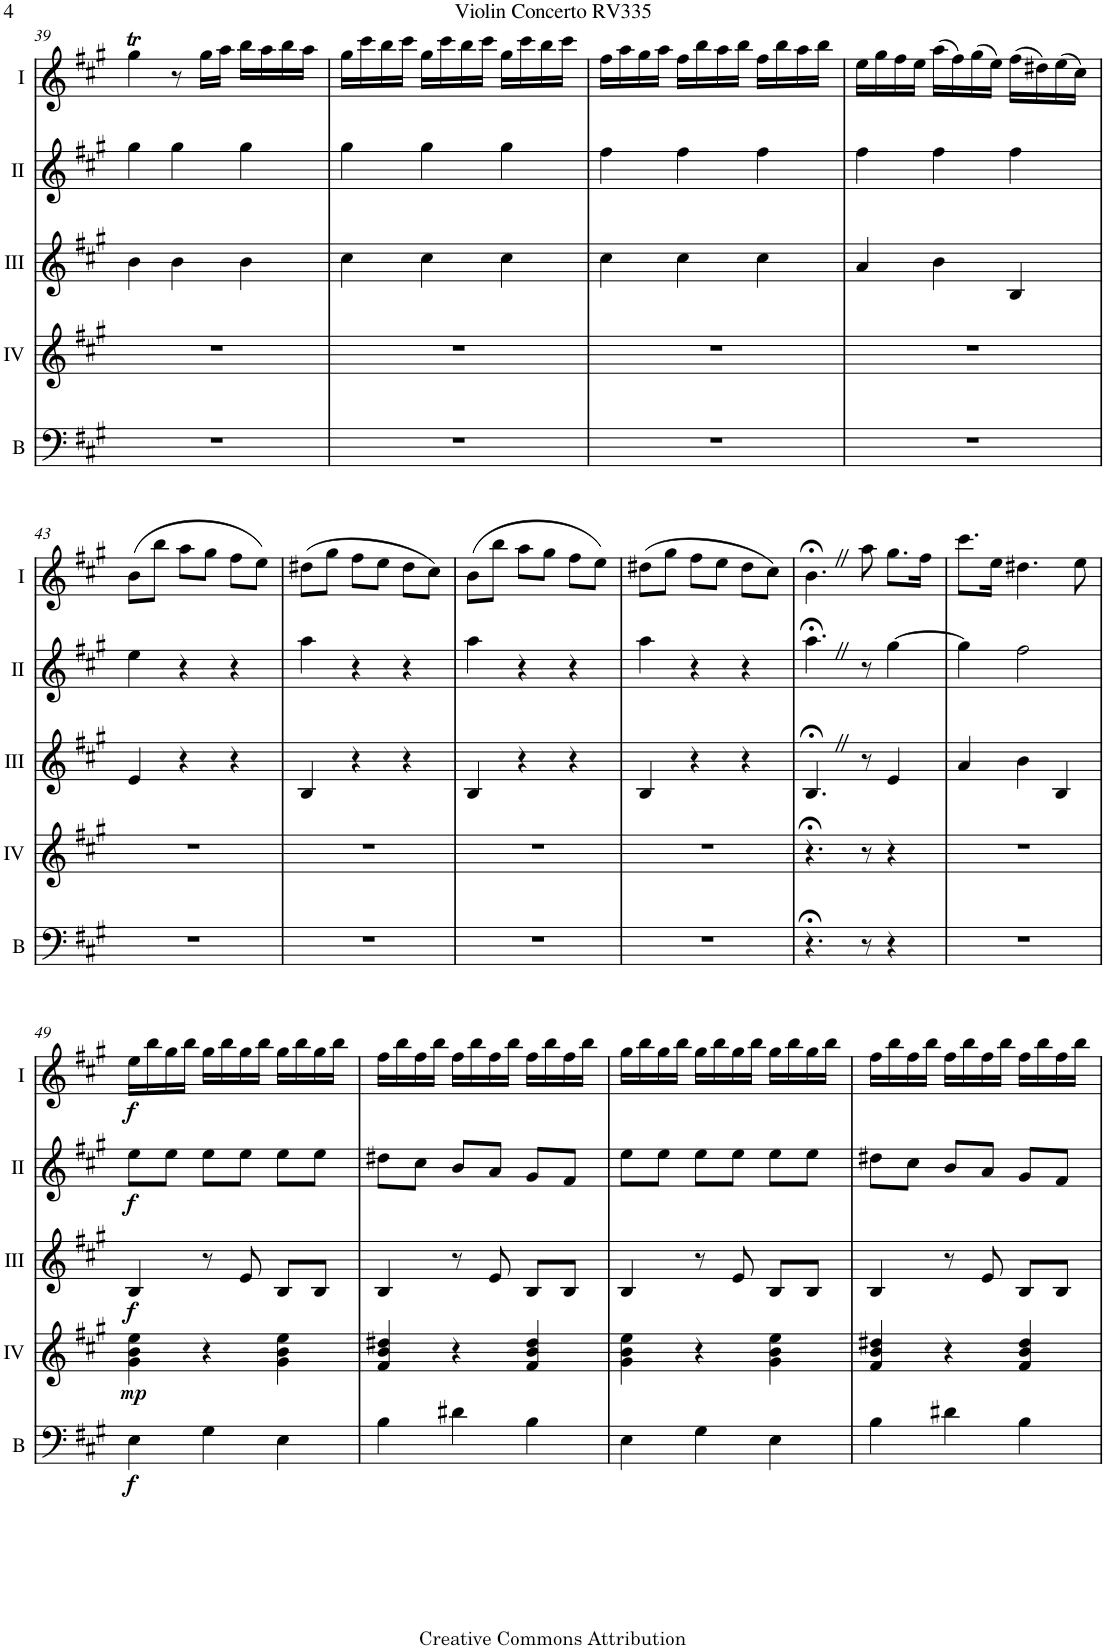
**kern	**dynam	**kern	**dynam	**kern	**dynam	**kern	**dynam	**kern	**dynam
*part5	*part5	*part4	*part4	*part3	*part3	*part2	*part2	*part1	*part1
*staff5	*staff5	*staff4	*staff4	*staff3	*staff3	*staff2	*staff2	*staff1	*staff1
*I"Bass	*	*I"Acc. 4	*	*I"Acc. 3	*	*I"Acc. 2	*	*I"Acc. 1	*
*I'B	*	*	*	*	*	*	*	*	*
!!LO:PB:g=z
*clefF4	*	*clefG2	*	*clefG2	*	*clefG2	*	*clefG2	*
*Trd7c12	*	*Trd7c12	*	*	*	*	*	*	*
*k[f#c#g#]	*	*k[f#c#g#]	*	*k[f#c#g#]	*	*k[f#c#g#]	*	*k[f#c#g#]	*
*M3/4	*	*M3/4	*	*M3/4	*	*M3/4	*	*M3/4	*
=39	=39	=39	=39	=39	=39	=39	=39	=39	=39
2.r	.	2.r	.	4b\	.	4gg#\	.	4gg#t\	.
.	.	.	.	4b\	.	4gg#\	.	8r	.
.	.	.	.	.	.	.	.	16gg#\LL	.
.	.	.	.	.	.	.	.	16aa\JJ	.
.	.	.	.	4b\	.	4gg#\	.	16bb\LL	.
.	.	.	.	.	.	.	.	16aa\	.
.	.	.	.	.	.	.	.	16bb\	.
.	.	.	.	.	.	.	.	16aa\JJ	.
=40	=40	=40	=40	=40	=40	=40	=40	=40	=40
2.r	.	2.r	.	4cc#\	.	4gg#\	.	16gg#\LL	.
.	.	.	.	.	.	.	.	16ccc#\	.
.	.	.	.	.	.	.	.	16bb\	.
.	.	.	.	.	.	.	.	16ccc#\JJ	.
.	.	.	.	4cc#\	.	4gg#\	.	16gg#\LL	.
.	.	.	.	.	.	.	.	16ccc#\	.
.	.	.	.	.	.	.	.	16bb\	.
.	.	.	.	.	.	.	.	16ccc#\JJ	.
.	.	.	.	4cc#\	.	4gg#\	.	16gg#\LL	.
.	.	.	.	.	.	.	.	16ccc#\	.
.	.	.	.	.	.	.	.	16bb\	.
.	.	.	.	.	.	.	.	16ccc#\JJ	.
=41	=41	=41	=41	=41	=41	=41	=41	=41	=41
2.r	.	2.r	.	4cc#\	.	4ff#\	.	16ff#\LL	.
.	.	.	.	.	.	.	.	16aa\	.
.	.	.	.	.	.	.	.	16gg#\	.
.	.	.	.	.	.	.	.	16aa\JJ	.
.	.	.	.	4cc#\	.	4ff#\	.	16ff#\LL	.
.	.	.	.	.	.	.	.	16bb\	.
.	.	.	.	.	.	.	.	16aa\	.
.	.	.	.	.	.	.	.	16bb\JJ	.
.	.	.	.	4cc#\	.	4ff#\	.	16ff#\LL	.
.	.	.	.	.	.	.	.	16bb\	.
.	.	.	.	.	.	.	.	16aa\	.
.	.	.	.	.	.	.	.	16bb\JJ	.
=42	=42	=42	=42	=42	=42	=42	=42	=42	=42
2.r	.	2.r	.	4a/	.	4ff#\	.	16ee\LL	.
.	.	.	.	.	.	.	.	16gg#\	.
.	.	.	.	.	.	.	.	16ff#\	.
.	.	.	.	.	.	.	.	16ee\JJ	.
.	.	.	.	4b\	.	4ff#\	.	(16aa\LL	.
.	.	.	.	.	.	.	.	16ff#\)	.
.	.	.	.	.	.	.	.	(16gg#\	.
.	.	.	.	.	.	.	.	16ee\JJ)	.
.	.	.	.	4B/	.	4ff#\	.	(16ff#\LL	.
.	.	.	.	.	.	.	.	16dd#X\)	.
.	.	.	.	.	.	.	.	(16ee\	.
.	.	.	.	.	.	.	.	16cc#\JJ)	.
!!LO:LB:g=z
=43	=43	=43	=43	=43	=43	=43	=43	=43	=43
2.r	.	2.r	.	4e/	.	4ee\	.	(8b\L	.
.	.	.	.	.	.	.	.	8bb\J	.
.	.	.	.	4r	.	4r	.	8aa\L	.
.	.	.	.	.	.	.	.	8gg#\J	.
.	.	.	.	4r	.	4r	.	8ff#\L	.
.	.	.	.	.	.	.	.	8ee\J)	.
=44	=44	=44	=44	=44	=44	=44	=44	=44	=44
2.r	.	2.r	.	4B/	.	4aa\	.	(8dd#X\L	.
.	.	.	.	.	.	.	.	8gg#\J	.
.	.	.	.	4r	.	4r	.	8ff#\L	.
.	.	.	.	.	.	.	.	8ee\J	.
.	.	.	.	4r	.	4r	.	8dd#\L	.
.	.	.	.	.	.	.	.	8cc#\J)	.
=45	=45	=45	=45	=45	=45	=45	=45	=45	=45
2.r	.	2.r	.	4B/	.	4aa\	.	(8b\L	.
.	.	.	.	.	.	.	.	8bb\J	.
.	.	.	.	4r	.	4r	.	8aa\L	.
.	.	.	.	.	.	.	.	8gg#\J	.
.	.	.	.	4r	.	4r	.	8ff#\L	.
.	.	.	.	.	.	.	.	8ee\J)	.
=46	=46	=46	=46	=46	=46	=46	=46	=46	=46
2.r	.	2.r	.	4B/	.	4aa\	.	(8dd#X\L	.
.	.	.	.	.	.	.	.	8gg#\J	.
.	.	.	.	4r	.	4r	.	8ff#\L	.
.	.	.	.	.	.	.	.	8ee\J	.
.	.	.	.	4r	.	4r	.	8dd#\L	.
.	.	.	.	.	.	.	.	8cc#\J)	.
=47	=47	=47	=47	=47	=47	=47	=47	=47	=47
4.r;<	.	4.r;<	.	4.B;<Z/	.	4.aa;<Z\	.	4.b;<Z\	.
8r	.	8r	.	8r	.	8r	.	8aa\	.
4r	.	4r	.	4e/	.	[4gg#\	.	8.gg#\L	.
.	.	.	.	.	.	.	.	16ff#\Jk	.
=48	=48	=48	=48	=48	=48	=48	=48	=48	=48
2.r	.	2.r	.	4a/	.	4gg#\]	.	8.ccc#\L	.
.	.	.	.	.	.	.	.	16ee\Jk	.
.	.	.	.	4b\	.	2ff#\	.	4.dd#X\	.
.	.	.	.	4B/	.	.	.	.	.
.	.	.	.	.	.	.	.	8ee\	.
!!LO:LB:g=z
=49	=49	=49	=49	=49	=49	=49	=49	=49	=49
!	!LO:DY:b	!	!LO:DY:b	!	!LO:DY:b	!	!LO:DY:b	!	!LO:DY:b
4E\	f	4g#\ 4b\ 4ee\	mp	4B/	f	8ee\L	f	16ee\LL	f
.	.	.	.	.	.	.	.	16bb\	.
.	.	.	.	.	.	8ee\J	.	16gg#\	.
.	.	.	.	.	.	.	.	16bb\JJ	.
4G#\	.	4r	.	8r	.	8ee\L	.	16gg#\LL	.
.	.	.	.	.	.	.	.	16bb\	.
.	.	.	.	8e/	.	8ee\J	.	16gg#\	.
.	.	.	.	.	.	.	.	16bb\JJ	.
4E\	.	4g#\ 4b\ 4ee\	.	8B/L	.	8ee\L	.	16gg#\LL	.
.	.	.	.	.	.	.	.	16bb\	.
.	.	.	.	8B/J	.	8ee\J	.	16gg#\	.
.	.	.	.	.	.	.	.	16bb\JJ	.
=50	=50	=50	=50	=50	=50	=50	=50	=50	=50
4B\	.	4f#/ 4b/ 4dd#X/	.	4B/	.	8dd#X\L	.	16ff#\LL	.
.	.	.	.	.	.	.	.	16bb\	.
.	.	.	.	.	.	8cc#\J	.	16ff#\	.
.	.	.	.	.	.	.	.	16bb\JJ	.
4d#X\	.	4r	.	8r	.	8b/L	.	16ff#\LL	.
.	.	.	.	.	.	.	.	16bb\	.
.	.	.	.	8e/	.	8a/J	.	16ff#\	.
.	.	.	.	.	.	.	.	16bb\JJ	.
4B\	.	4f#/ 4b/ 4dd#/	.	8B/L	.	8g#/L	.	16ff#\LL	.
.	.	.	.	.	.	.	.	16bb\	.
.	.	.	.	8B/J	.	8f#/J	.	16ff#\	.
.	.	.	.	.	.	.	.	16bb\JJ	.
=51	=51	=51	=51	=51	=51	=51	=51	=51	=51
4E\	.	4g#\ 4b\ 4ee\	.	4B/	.	8ee\L	.	16gg#\LL	.
.	.	.	.	.	.	.	.	16bb\	.
.	.	.	.	.	.	8ee\J	.	16gg#\	.
.	.	.	.	.	.	.	.	16bb\JJ	.
4G#\	.	4r	.	8r	.	8ee\L	.	16gg#\LL	.
.	.	.	.	.	.	.	.	16bb\	.
.	.	.	.	8e/	.	8ee\J	.	16gg#\	.
.	.	.	.	.	.	.	.	16bb\JJ	.
4E\	.	4g#\ 4b\ 4ee\	.	8B/L	.	8ee\L	.	16gg#\LL	.
.	.	.	.	.	.	.	.	16bb\	.
.	.	.	.	8B/J	.	8ee\J	.	16gg#\	.
.	.	.	.	.	.	.	.	16bb\JJ	.
=52	=52	=52	=52	=52	=52	=52	=52	=52	=52
4B\	.	4f#/ 4b/ 4dd#X/	.	4B/	.	8dd#X\L	.	16ff#\LL	.
.	.	.	.	.	.	.	.	16bb\	.
.	.	.	.	.	.	8cc#\J	.	16ff#\	.
.	.	.	.	.	.	.	.	16bb\JJ	.
4d#X\	.	4r	.	8r	.	8b/L	.	16ff#\LL	.
.	.	.	.	.	.	.	.	16bb\	.
.	.	.	.	8e/	.	8a/J	.	16ff#\	.
.	.	.	.	.	.	.	.	16bb\JJ	.
4B\	.	4f#/ 4b/ 4dd#/	.	8B/L	.	8g#/L	.	16ff#\LL	.
.	.	.	.	.	.	.	.	16bb\	.
.	.	.	.	8B/J	.	8f#/J	.	16ff#\	.
.	.	.	.	.	.	.	.	16bb\JJ	.
=	=	=	=	=	=	=	=	=	=
*-	*-	*-	*-	*-	*-	*-	*-	*-	*-
